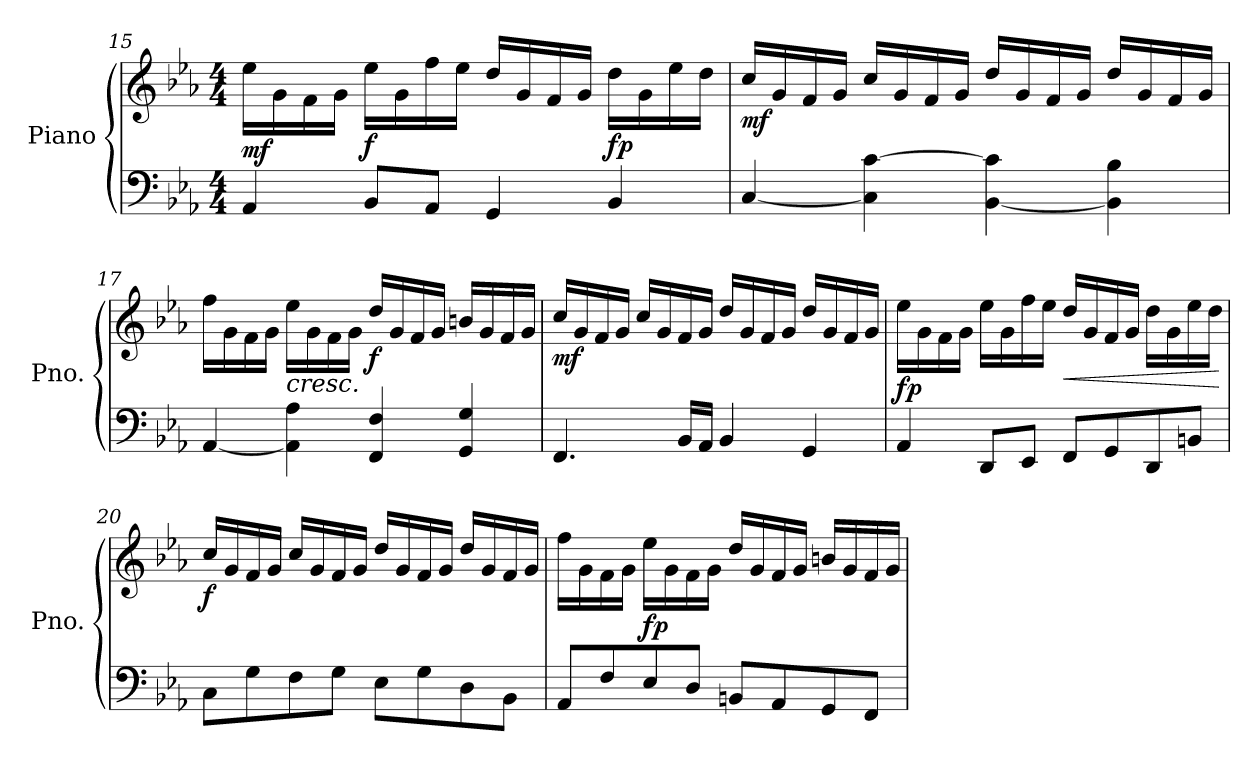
**kern	**kern	**dynam
*part1	*part1	*part1
*staff2	*staff1	*staff1/2
*I"Piano	*	*
*I'Pno.	*	*
*clefF4	*clefG2	*
*k[b-e-a-]	*k[b-e-a-]	*
*M4/4	*M4/4	*
=15	=15	=15
!	!	!LO:DY:b
4AA-/	16ee-\LL	mf
.	16g\	.
.	16f\	.
.	16g\JJ	.
!	!	!LO:DY:b
8BB-/L	16ee-\LL	f
.	16g\	.
8AA-/J	16ff\	.
.	16ee-\JJ	.
4GG/	16dd/LL	.
.	16g/	.
.	16f/	.
.	16g/JJ	.
!	!	!LO:DY:b
4BB-/	16dd\LL	fp
.	16g\	.
.	16ee-\	.
.	16dd\JJ	.
!!LO:LB:g=z
=16	=16	=16
!	!	!LO:DY:b
[4C/	16cc/LL	mf
.	16g/	.
.	16f/	.
.	16g/JJ	.
4C\] [4c\	16cc/LL	.
.	16g/	.
.	16f/	.
.	16g/JJ	.
[4BB-\ 4c\]	16dd/LL	.
.	16g/	.
.	16f/	.
.	16g/JJ	.
4BB-\] 4B-\	16dd/LL	.
.	16g/	.
.	16f/	.
.	16g/JJ	.
=17	=17	=17
[4AA-/	16ff\LL	.
.	16g\	.
.	16f\	.
.	16g\JJ	.
!	!	!LO:HP:b
4AA-\] 4A-\	16ee-\LL	<
.	16g\	.
.	16f\	.
.	16g\JJ	.
!	!	!LO:DY:b
4FF/ 4F/	16dd/LL	f
.	16g/	.
.	16f/	.
.	16g/JJ	.
4GG/ 4G/	16bn/LL	.
.	16g/	.
.	16f/	.
.	16g/JJ	.
!!LO:PB:g=z
=18	=18	=18
!	!	!LO:DY:b
4.FF/	16cc/LL	mf
.	16g/	.
.	16f/	.
.	16g/JJ	.
.	16cc/LL	.
.	16g/	.
16BB-/LL	16f/	.
16AA-/JJ	16g/JJ	.
4BB-/	16dd/LL	.
.	16g/	.
.	16f/	.
.	16g/JJ	.
4GG/	16dd/LL	.
.	16g/	.
.	16f/	.
.	16g/JJ	.
=19	=19	=19
!	!	!LO:DY:b
4AA-/	16ee-\LL	fp
.	16g\	.
.	16f\	.
.	16g\JJ	.
8DD/L	16ee-\LL	.
.	16g\	.
8EE-/J	16ff\	.
.	16ee-\JJ	.
!	!	!LO:HP:b
8FF/L	16dd/LL	<
.	16g/	.
8GG/	16f/	.
.	16g/JJ	.
8DD/	16dd\LL	.
.	16g\	.
8BBn/J	16ee-\	.
.	16dd\JJ	.
.	.	[
!!LO:LB:g=z
=20	=20	=20
!	!	!LO:DY:b
8C\L	16cc/LL	f
.	16g/	.
8G\	16f/	.
.	16g/JJ	.
8F\	16cc/LL	.
.	16g/	.
8G\J	16f/	.
.	16g/JJ	.
8E-\L	16dd/LL	.
.	16g/	.
8G\	16f/	.
.	16g/JJ	.
8D\	16dd/LL	.
.	16g/	.
8BB-\J	16f/	.
.	16g/JJ	.
=21	=21	=21
8AA-/L	16ff\LL	.
.	16g\	.
8F/	16f\	.
.	16g\JJ	.
!	!	!LO:DY:b
8E-/	16ee-\LL	fp
.	16g\	.
8D/J	16f\	.
.	16g\JJ	.
8BBn/L	16dd/LL	.
.	16g/	.
8AA-/	16f/	.
.	16g/JJ	.
8GG/	16bn/LL	.
.	16g/	.
8FF/J	16f/	.
.	16g/JJ	.
.	.	[
=	=	=
*-	*-	*-
